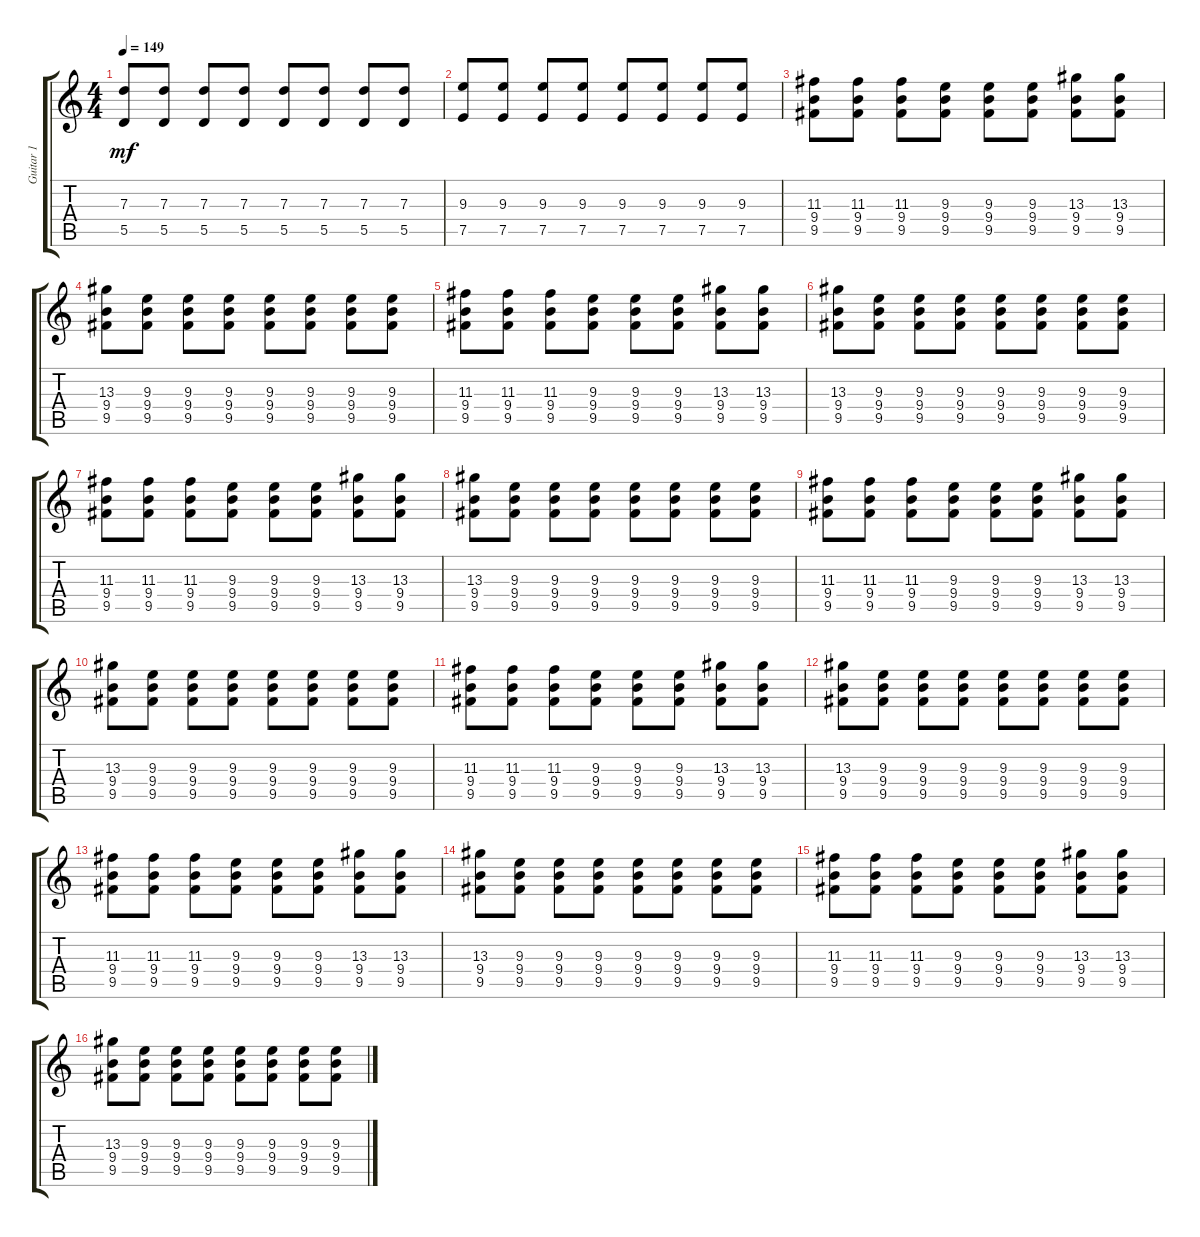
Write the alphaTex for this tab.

\track ("Guitar 1" "Guitar 1") {instrument distortionguitar}
\staff {score tabs}
\tuning (E4 B3 G3 D3 A2 E2) {hide}
\ts (4 4)
\tempo 149
\clef g2
\ks c
(7.3 5.5).8{dy mf} (7.3 5.5).8 (7.3 5.5).8 (7.3 5.5).8 (7.3 5.5).8 (7.3 5.5).8 (7.3 5.5).8 (7.3 5.5).8 |
(9.3 7.5).8 (9.3 7.5).8 (9.3 7.5).8 (9.3 7.5).8 (9.3 7.5).8 (9.3 7.5).8 (9.3 7.5).8 (9.3 7.5).8 |
(11.3 9.4 9.5).8 (11.3 9.4 9.5).8 (11.3 9.4 9.5).8 (9.3 9.4 9.5).8 (9.3 9.4 9.5).8 (9.3 9.4 9.5).8 (13.3 9.4 9.5).8 (13.3 9.4 9.5).8 |
(13.3 9.4 9.5).8 (9.3 9.4 9.5).8 (9.3 9.4 9.5).8 (9.3 9.4 9.5).8 (9.3 9.4 9.5).8 (9.3 9.4 9.5).8 (9.3 9.4 9.5).8 (9.3 9.4 9.5).8 |
(11.3 9.4 9.5).8 (11.3 9.4 9.5).8 (11.3 9.4 9.5).8 (9.3 9.4 9.5).8 (9.3 9.4 9.5).8 (9.3 9.4 9.5).8 (13.3 9.4 9.5).8 (13.3 9.4 9.5).8 |
(13.3 9.4 9.5).8 (9.3 9.4 9.5).8 (9.3 9.4 9.5).8 (9.3 9.4 9.5).8 (9.3 9.4 9.5).8 (9.3 9.4 9.5).8 (9.3 9.4 9.5).8 (9.3 9.4 9.5).8 |
(11.3 9.4 9.5).8 (11.3 9.4 9.5).8 (11.3 9.4 9.5).8 (9.3 9.4 9.5).8 (9.3 9.4 9.5).8 (9.3 9.4 9.5).8 (13.3 9.4 9.5).8 (13.3 9.4 9.5).8 |
(13.3 9.4 9.5).8 (9.3 9.4 9.5).8 (9.3 9.4 9.5).8 (9.3 9.4 9.5).8 (9.3 9.4 9.5).8 (9.3 9.4 9.5).8 (9.3 9.4 9.5).8 (9.3 9.4 9.5).8 |
(11.3 9.4 9.5).8 (11.3 9.4 9.5).8 (11.3 9.4 9.5).8 (9.3 9.4 9.5).8 (9.3 9.4 9.5).8 (9.3 9.4 9.5).8 (13.3 9.4 9.5).8 (13.3 9.4 9.5).8 |
(13.3 9.4 9.5).8 (9.3 9.4 9.5).8 (9.3 9.4 9.5).8 (9.3 9.4 9.5).8 (9.3 9.4 9.5).8 (9.3 9.4 9.5).8 (9.3 9.4 9.5).8 (9.3 9.4 9.5).8 |
(11.3 9.4 9.5).8 (11.3 9.4 9.5).8 (11.3 9.4 9.5).8 (9.3 9.4 9.5).8 (9.3 9.4 9.5).8 (9.3 9.4 9.5).8 (13.3 9.4 9.5).8 (13.3 9.4 9.5).8 |
(13.3 9.4 9.5).8 (9.3 9.4 9.5).8 (9.3 9.4 9.5).8 (9.3 9.4 9.5).8 (9.3 9.4 9.5).8 (9.3 9.4 9.5).8 (9.3 9.4 9.5).8 (9.3 9.4 9.5).8 |
(11.3 9.4 9.5).8 (11.3 9.4 9.5).8 (11.3 9.4 9.5).8 (9.3 9.4 9.5).8 (9.3 9.4 9.5).8 (9.3 9.4 9.5).8 (13.3 9.4 9.5).8 (13.3 9.4 9.5).8 |
(13.3 9.4 9.5).8 (9.3 9.4 9.5).8 (9.3 9.4 9.5).8 (9.3 9.4 9.5).8 (9.3 9.4 9.5).8 (9.3 9.4 9.5).8 (9.3 9.4 9.5).8 (9.3 9.4 9.5).8 |
(11.3 9.4 9.5).8 (11.3 9.4 9.5).8 (11.3 9.4 9.5).8 (9.3 9.4 9.5).8 (9.3 9.4 9.5).8 (9.3 9.4 9.5).8 (13.3 9.4 9.5).8 (13.3 9.4 9.5).8 |
(13.3 9.4 9.5).8 (9.3 9.4 9.5).8 (9.3 9.4 9.5).8 (9.3 9.4 9.5).8 (9.3 9.4 9.5).8 (9.3 9.4 9.5).8 (9.3 9.4 9.5).8 (9.3 9.4 9.5).8
